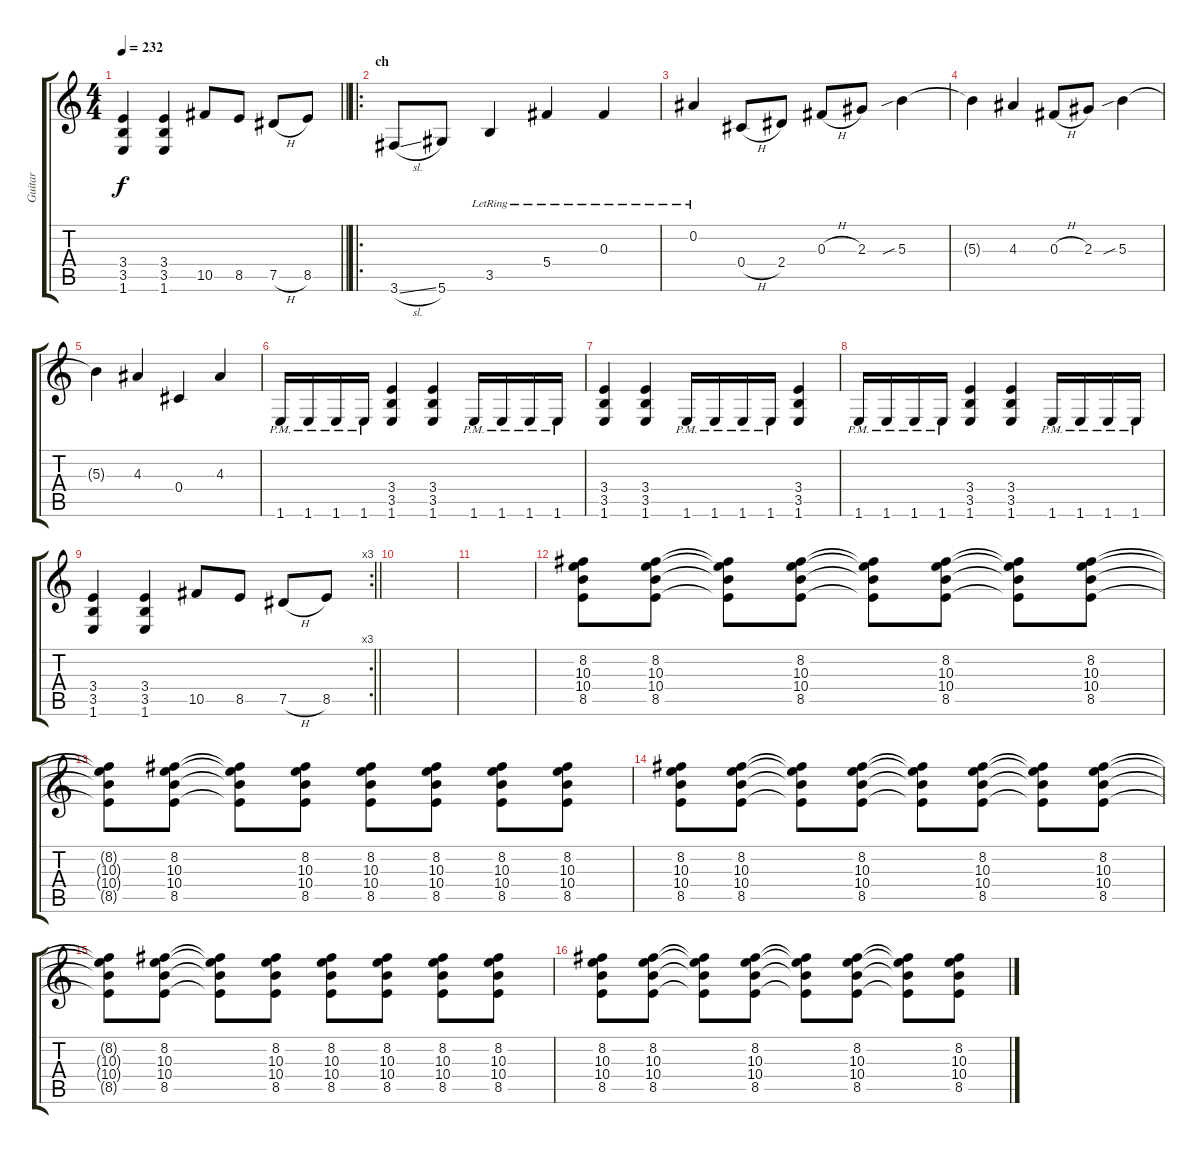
\track ("Guitar" "Guitar") {instrument distortionguitar}
\staff {score tabs}
\tuning (Eb4 Bb3 Gb3 Db3 Ab2 Eb2) {hide}
\ts (4 4)
\tempo 232
\clef g2
\barLineRight lightlight
\ks c
(3.4 3.5 1.6).4{dy f} (3.4 3.5 1.6).4 10.5.8 8.5.8 7.5{h}.8 8.5.8 |
\ro
\section ("" "ch")
3.6{sl}.8 5.6.8 3.5{lr}.4 5.4{lr}.4 0.3{lr}.4 |
0.2{lr}.4 0.4{h}.8 2.4.8 0.3{h}.8 2.3.8 5.3{sib}.4 |
5.3{t}.4 4.3.4 0.3{h}.8 2.3.8 5.3{sib}.4 |
5.3{t}.4 4.3.4 0.4.4 4.3.4 |
1.6{pm}.16 1.6{pm}.16 1.6{pm}.16 1.6{pm}.16 (3.4 3.5 1.6).4 (3.4 3.5 1.6).4 1.6{pm}.16 1.6{pm}.16 1.6{pm}.16 1.6{pm}.16 |
(3.4 3.5 1.6).4 (3.4 3.5 1.6).4 1.6{pm}.16 1.6{pm}.16 1.6{pm}.16 1.6{pm}.16 (3.4 3.5 1.6).4 |
1.6{pm}.16 1.6{pm}.16 1.6{pm}.16 1.6{pm}.16 (3.4 3.5 1.6).4 (3.4 3.5 1.6).4 1.6{pm}.16 1.6{pm}.16 1.6{pm}.16 1.6{pm}.16 |
\rc 3
\barLineRight lightlight
(3.4 3.5 1.6).4 (3.4 3.5 1.6).4 10.5.8 8.5.8 7.5{h}.8 8.5.8 |
|
|
(8.2 10.3 10.4 8.5).8 (8.2 10.3 10.4 8.5).8 (8.2{t} 10.3{t} 10.4{t} 8.5{t}).8 (8.2 10.3 10.4 8.5).8 (8.2{t} 10.3{t} 10.4{t} 8.5{t}).8 (8.2 10.3 10.4 8.5).8 (8.2{t} 10.3{t} 10.4{t} 8.5{t}).8 (8.2 10.3 10.4 8.5).8 |
(8.2{t} 10.3{t} 10.4{t} 8.5{t}).8 (8.2 10.3 10.4 8.5).8 (8.2{t} 10.3{t} 10.4{t} 8.5{t}).8 (8.2 10.3 10.4 8.5).8 (8.2 10.3 10.4 8.5).8 (8.2 10.3 10.4 8.5).8 (8.2 10.3 10.4 8.5).8 (8.2 10.3 10.4 8.5).8 |
(8.2 10.3 10.4 8.5).8 (8.2 10.3 10.4 8.5).8 (8.2{t} 10.3{t} 10.4{t} 8.5{t}).8 (8.2 10.3 10.4 8.5).8 (8.2{t} 10.3{t} 10.4{t} 8.5{t}).8 (8.2 10.3 10.4 8.5).8 (8.2{t} 10.3{t} 10.4{t} 8.5{t}).8 (8.2 10.3 10.4 8.5).8 |
(8.2{t} 10.3{t} 10.4{t} 8.5{t}).8 (8.2 10.3 10.4 8.5).8 (8.2{t} 10.3{t} 10.4{t} 8.5{t}).8 (8.2 10.3 10.4 8.5).8 (8.2 10.3 10.4 8.5).8 (8.2 10.3 10.4 8.5).8 (8.2 10.3 10.4 8.5).8 (8.2 10.3 10.4 8.5).8 |
(8.2 10.3 10.4 8.5).8 (8.2 10.3 10.4 8.5).8 (8.2{t} 10.3{t} 10.4{t} 8.5{t}).8 (8.2 10.3 10.4 8.5).8 (8.2{t} 10.3{t} 10.4{t} 8.5{t}).8 (8.2 10.3 10.4 8.5).8 (8.2{t} 10.3{t} 10.4{t} 8.5{t}).8 (8.2 10.3 10.4 8.5).8
